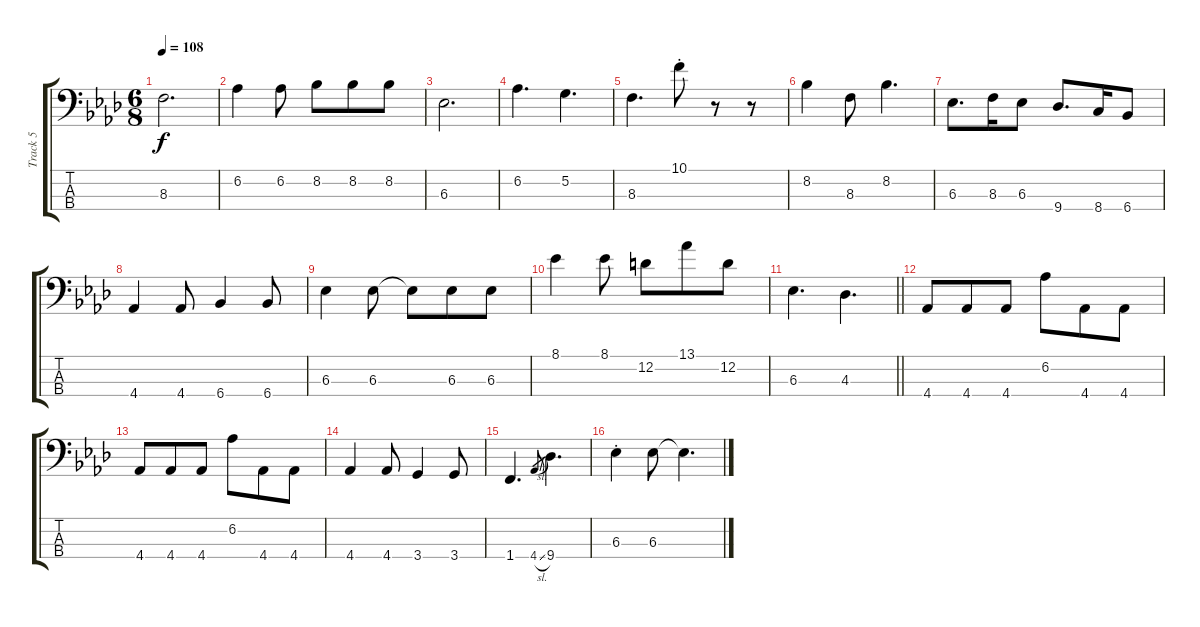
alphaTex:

\track ("Track 5" "Track 5") {instrument acousticbass}
\staff {score tabs}
\tuning (G2 D2 A1 E1) {hide}
\ts (6 8)
\tempo 108
\clef f4
\ks ab
8.3.2{d dy f} |
6.2.4 6.2.8 8.2.8 8.2.8 8.2.8 |
6.3.2{d} |
6.2.4{d} 5.2.4{d} |
8.3.4{d} 10.1{st}.8 r.8 r.8 |
8.2.4 8.3.8 8.2.4{d} |
6.3.8{d} 8.3.16 6.3.8 9.4.8{d} 8.4.16 6.4.8 |
4.4.4 4.4.8 6.4.4 6.4.8 |
6.3.4 6.3.8 6.3{t}.8 6.3.8 6.3.8 |
8.1.4 8.1.8 12.2.8 13.1.8 12.2.8 |
\barLineRight lightlight
6.3.4{d} 4.3.4{d} |
4.4.8 4.4.8 4.4.8 6.2.8 4.4.8 4.4.8 |
4.4.8 4.4.8 4.4.8 6.2.8 4.4.8 4.4.8 |
4.4.4 4.4.8 3.4.4 3.4.8 |
1.4.4{d} 4.4{sl}.8{gr} 9.4.4{d} |
6.3{st}.4 6.3.8 6.3{t}.4{d}
